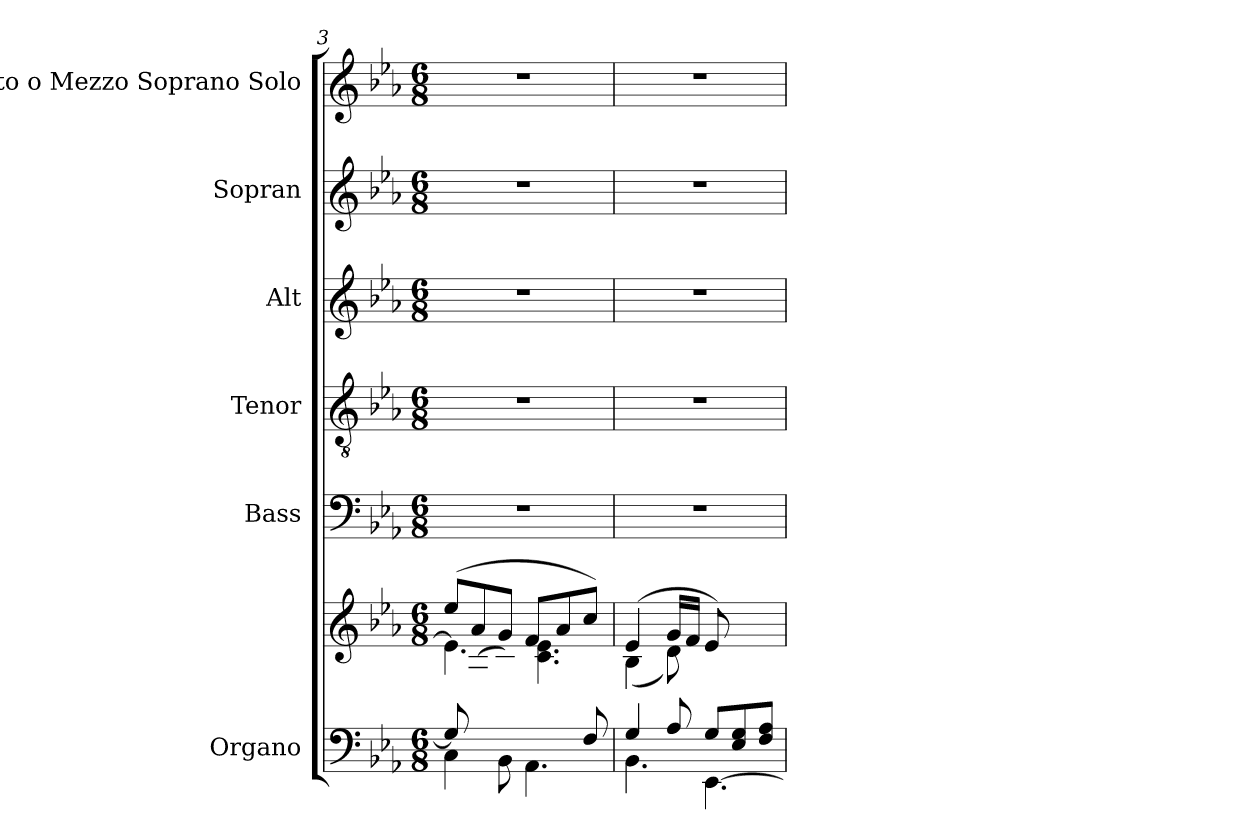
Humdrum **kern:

**kern	**kern	**kern	**kern	**kern	**kern	**kern
*part6	*part6	*part5	*part4	*part3	*part2	*part1
*staff7	*staff6	*staff5	*staff4	*staff3	*staff2	*staff1
*I"Organo	*	*I"Bass	*I"Tenor	*I"Alt	*I"Sopran	*I"Alto o Mezzo Soprano Solo
*	*	*I'B	*I'T	*I'A	*I'S	*I'S o l o
*clefF4	*clefG2	*clefF4	*clefGv2	*clefG2	*clefG2	*clefG2
*k[b-e-a-]	*k[b-e-a-]	*k[b-e-a-]	*k[b-e-a-]	*k[b-e-a-]	*k[b-e-a-]	*k[b-e-a-]
*E-:	*E-:	*E-:	*E-:	*E-:	*E-:	*E-:
*M6/8	*M6/8	*M6/8	*M6/8	*M6/8	*M6/8	*M6/8
=3	=3	=3	=3	=3	=3	=3
*^	*^	*	*	*	*	*
*	*	*	*^	*	*	*	*	*
8G/L]	4C\	(8ee-/L	4.e-\]	8ryy	2.r	2.r	2.r	2.r	2.r
4ryy	.	8a-/	.	(>8A-\	.	.	.	.	.
.	8BB-\	8g/J	.	8B-\J)	.	.	.	.	.
4ryy	4.AA-\	8f/L	4.c\ 4.e-\	4.ryy	.	.	.	.	.
.	.	8a-/	.	.	.	.	.	.	.
8F/	.	8cc/J)	.	.	.	.	.	.	.
*	*	*	*v	*v	*	*	*	*	*
=4	=4	=4	=4	=4	=4	=4	=4	=4
*	*^	*	*	*	*	*	*	*
4.ryy	4G/	4.BB-\	(4e-/	(4B-\	2.r	2.r	2.r	2.r	2.r
.	8A-/	.	16g/LL	8d\)	.	.	.	.	.
.	.	.	16f/JJ	.	.	.	.	.	.
8G/L	4.ryy	[4.EE-\	4.ryy	8e-)	.	.	.	.	.
8E-/ 8G/	.	.	.	4ryy	.	.	.	.	.
8F/ 8A-/J	.	.	.	.	.	.	.	.	.
*v	*v	*v	*	*	*	*	*	*	*
*	*v	*v	*	*	*	*	*
=	=	=	=	=	=	=
*-	*-	*-	*-	*-	*-	*-
